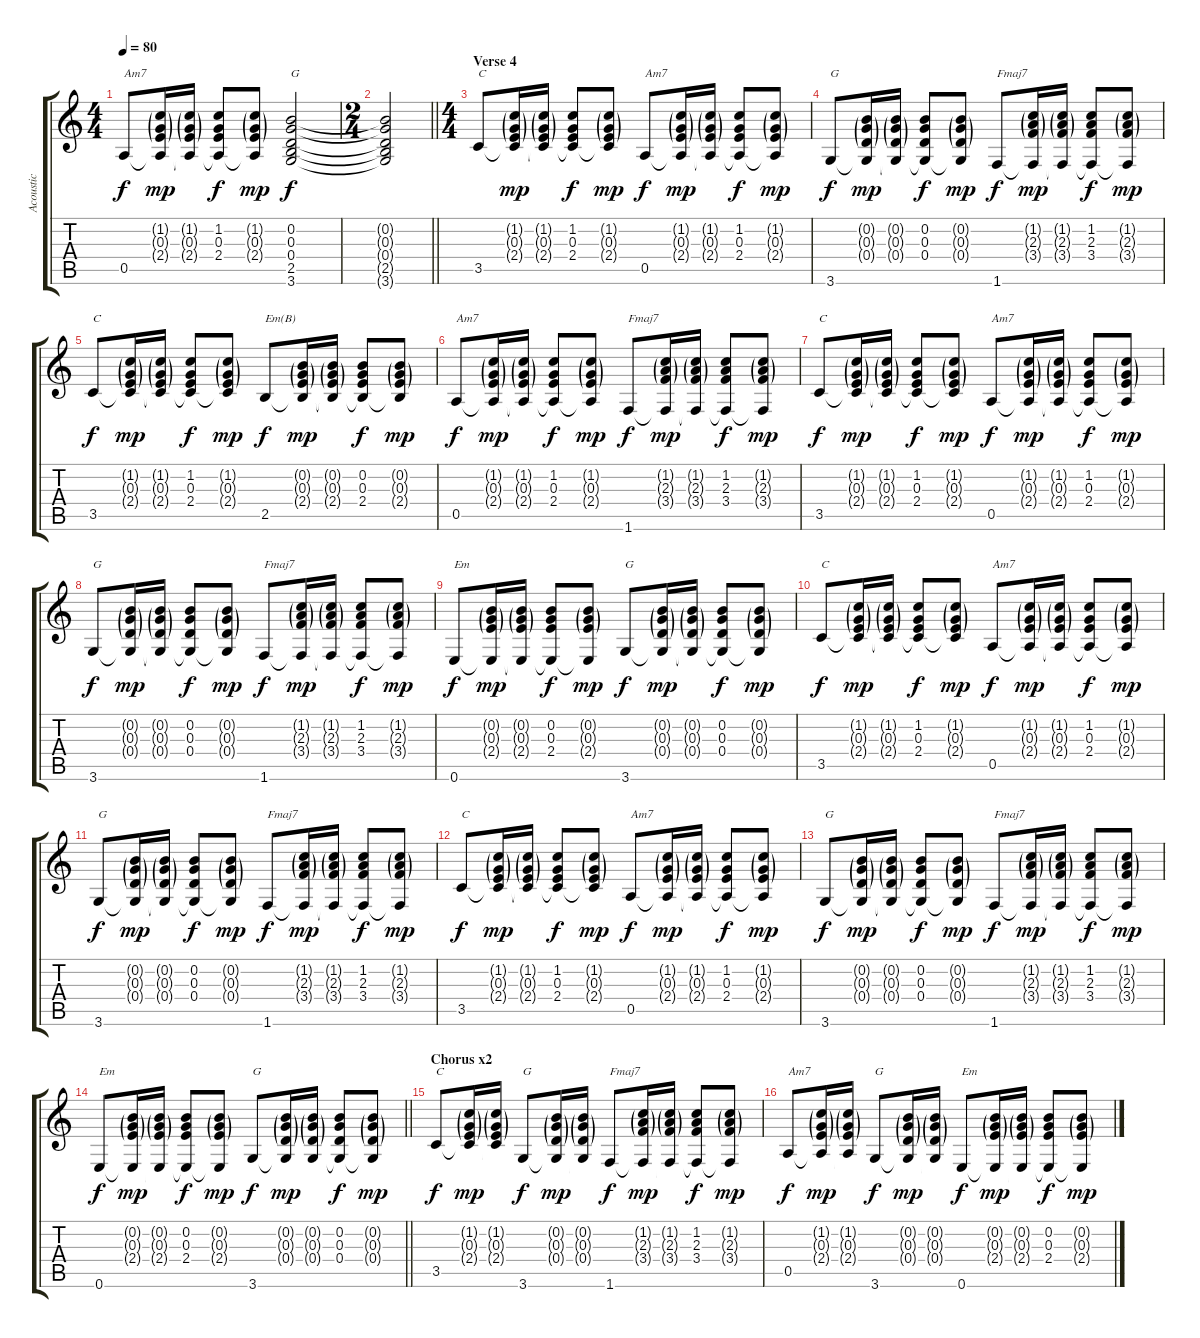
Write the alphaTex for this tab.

\track ("Acoustic" "Acoustic") {instrument acousticguitarsteel}
\staff {score tabs}
\tuning (E4 B3 G3 D3 A2 E2) {hide}
\ts (4 4)
\tempo 80
\clef g2
\ks c
0.5.8{txt "Am7" dy f} (1.2{g} 0.3{g} 2.4{g} 0.5{t}).16{dy mp} (1.2{g} 0.3{g} 2.4{g} 0.5{t}).16 (1.2 0.3 2.4 0.5{t}).8{dy f} (1.2{g} 0.3{g} 2.4{g} 0.5{t}).8{dy mp} (0.2 0.3 0.4 2.5 3.6).2{txt "G" dy f} |
\ts (2 4)
\barLineRight lightlight
(0.2{t} 0.3{t} 0.4{t} 2.5{t} 3.6{t}).2 |
\ts (4 4)
\section ("" "Verse 4")
3.5.8{txt "C"} (1.2{g} 0.3{g} 2.4{g} 3.5{t}).16{dy mp} (1.2{g} 0.3{g} 2.4{g} 3.5{t}).16 (1.2 0.3 2.4 3.5{t}).8{dy f} (1.2{g} 0.3{g} 2.4{g} 3.5{t}).8{dy mp} 0.5.8{txt "Am7" dy f} (1.2{g} 0.3{g} 2.4{g} 0.5{t}).16{dy mp} (1.2{g} 0.3{g} 2.4{g} 0.5{t}).16 (1.2 0.3 2.4 0.5{t}).8{dy f} (1.2{g} 0.3{g} 2.4{g} 0.5{t}).8{dy mp} |
3.6.8{txt "G" dy f} (0.2{g} 0.3{g} 0.4{g} 3.6{t}).16{dy mp} (0.2{g} 0.3{g} 0.4{g} 3.6{t}).16 (0.2 0.3 0.4 3.6{t}).8{dy f} (0.2{g} 0.3{g} 0.4{g} 3.6{t}).8{dy mp} 1.6.8{txt "Fmaj7" dy f} (1.2{g} 2.3{g} 3.4{g} 1.6{t}).16{dy mp} (1.2{g} 2.3{g} 3.4{g} 1.6{t}).16 (1.2 2.3 3.4 1.6{t}).8{dy f} (1.2{g} 2.3{g} 3.4{g} 1.6{t}).8{dy mp} |
3.5.8{txt "C" dy f} (1.2{g} 0.3{g} 2.4{g} 3.5{t}).16{dy mp} (1.2{g} 0.3{g} 2.4{g} 3.5{t}).16 (1.2 0.3 2.4 3.5{t}).8{dy f} (1.2{g} 0.3{g} 2.4{g} 3.5{t}).8{dy mp} 2.5.8{txt "Em(B)" dy f} (0.2{g} 0.3{g} 2.4{g} 2.5{t}).16{dy mp} (0.2{g} 0.3{g} 2.4{g} 2.5{t}).16 (0.2 0.3 2.4 2.5{t}).8{dy f} (0.2{g} 0.3{g} 2.4{g} 2.5{t}).8{dy mp} |
0.5.8{txt "Am7" dy f} (1.2{g} 0.3{g} 2.4{g} 0.5{t}).16{dy mp} (1.2{g} 0.3{g} 2.4{g} 0.5{t}).16 (1.2 0.3 2.4 0.5{t}).8{dy f} (1.2{g} 0.3{g} 2.4{g} 0.5{t}).8{dy mp} 1.6.8{txt "Fmaj7" dy f} (1.2{g} 2.3{g} 3.4{g} 1.6{t}).16{dy mp} (1.2{g} 2.3{g} 3.4{g} 1.6{t}).16 (1.2 2.3 3.4 1.6{t}).8{dy f} (1.2{g} 2.3{g} 3.4{g} 1.6{t}).8{dy mp} |
3.5.8{txt "C" dy f} (1.2{g} 0.3{g} 2.4{g} 3.5{t}).16{dy mp} (1.2{g} 0.3{g} 2.4{g} 3.5{t}).16 (1.2 0.3 2.4 3.5{t}).8{dy f} (1.2{g} 0.3{g} 2.4{g} 3.5{t}).8{dy mp} 0.5.8{txt "Am7" dy f} (1.2{g} 0.3{g} 2.4{g} 0.5{t}).16{dy mp} (1.2{g} 0.3{g} 2.4{g} 0.5{t}).16 (1.2 0.3 2.4 0.5{t}).8{dy f} (1.2{g} 0.3{g} 2.4{g} 0.5{t}).8{dy mp} |
3.6.8{txt "G" dy f} (0.2{g} 0.3{g} 0.4{g} 3.6{t}).16{dy mp} (0.2{g} 0.3{g} 0.4{g} 3.6{t}).16 (0.2 0.3 0.4 3.6{t}).8{dy f} (0.2{g} 0.3{g} 0.4{g} 3.6{t}).8{dy mp} 1.6.8{txt "Fmaj7" dy f} (1.2{g} 2.3{g} 3.4{g} 1.6{t}).16{dy mp} (1.2{g} 2.3{g} 3.4{g} 1.6{t}).16 (1.2 2.3 3.4 1.6{t}).8{dy f} (1.2{g} 2.3{g} 3.4{g} 1.6{t}).8{dy mp} |
0.6.8{txt "Em" dy f} (0.2{g} 0.3{g} 2.4{g} 0.6{t}).16{dy mp} (0.2{g} 0.3{g} 2.4{g} 0.6{t}).16 (0.2 0.3 2.4 0.6{t}).8{dy f} (0.2{g} 0.3{g} 2.4{g} 0.6{t}).8{dy mp} 3.6.8{txt "G" dy f} (0.2{g} 0.3{g} 0.4{g} 3.6{t}).16{dy mp} (0.2{g} 0.3{g} 0.4{g} 3.6{t}).16 (0.2 0.3 0.4 3.6{t}).8{dy f} (0.2{g} 0.3{g} 0.4{g} 3.6{t}).8{dy mp} |
3.5.8{txt "C" dy f} (1.2{g} 0.3{g} 2.4{g} 3.5{t}).16{dy mp} (1.2{g} 0.3{g} 2.4{g} 3.5{t}).16 (1.2 0.3 2.4 3.5{t}).8{dy f} (1.2{g} 0.3{g} 2.4{g} 3.5{t}).8{dy mp} 0.5.8{txt "Am7" dy f} (1.2{g} 0.3{g} 2.4{g} 0.5{t}).16{dy mp} (1.2{g} 0.3{g} 2.4{g} 0.5{t}).16 (1.2 0.3 2.4 0.5{t}).8{dy f} (1.2{g} 0.3{g} 2.4{g} 0.5{t}).8{dy mp} |
3.6.8{txt "G" dy f} (0.2{g} 0.3{g} 0.4{g} 3.6{t}).16{dy mp} (0.2{g} 0.3{g} 0.4{g} 3.6{t}).16 (0.2 0.3 0.4 3.6{t}).8{dy f} (0.2{g} 0.3{g} 0.4{g} 3.6{t}).8{dy mp} 1.6.8{txt "Fmaj7" dy f} (1.2{g} 2.3{g} 3.4{g} 1.6{t}).16{dy mp} (1.2{g} 2.3{g} 3.4{g} 1.6{t}).16 (1.2 2.3 3.4 1.6{t}).8{dy f} (1.2{g} 2.3{g} 3.4{g} 1.6{t}).8{dy mp} |
3.5.8{txt "C" dy f} (1.2{g} 0.3{g} 2.4{g} 3.5{t}).16{dy mp} (1.2{g} 0.3{g} 2.4{g} 3.5{t}).16 (1.2 0.3 2.4 3.5{t}).8{dy f} (1.2{g} 0.3{g} 2.4{g} 3.5{t}).8{dy mp} 0.5.8{txt "Am7" dy f} (1.2{g} 0.3{g} 2.4{g} 0.5{t}).16{dy mp} (1.2{g} 0.3{g} 2.4{g} 0.5{t}).16 (1.2 0.3 2.4 0.5{t}).8{dy f} (1.2{g} 0.3{g} 2.4{g} 0.5{t}).8{dy mp} |
3.6.8{txt "G" dy f} (0.2{g} 0.3{g} 0.4{g} 3.6{t}).16{dy mp} (0.2{g} 0.3{g} 0.4{g} 3.6{t}).16 (0.2 0.3 0.4 3.6{t}).8{dy f} (0.2{g} 0.3{g} 0.4{g} 3.6{t}).8{dy mp} 1.6.8{txt "Fmaj7" dy f} (1.2{g} 2.3{g} 3.4{g} 1.6{t}).16{dy mp} (1.2{g} 2.3{g} 3.4{g} 1.6{t}).16 (1.2 2.3 3.4 1.6{t}).8{dy f} (1.2{g} 2.3{g} 3.4{g} 1.6{t}).8{dy mp} |
\barLineRight lightlight
0.6.8{txt "Em" dy f} (0.2{g} 0.3{g} 2.4{g} 0.6{t}).16{dy mp} (0.2{g} 0.3{g} 2.4{g} 0.6{t}).16 (0.2 0.3 2.4 0.6{t}).8{dy f} (0.2{g} 0.3{g} 2.4{g} 0.6{t}).8{dy mp} 3.6.8{txt "G" dy f} (0.2{g} 0.3{g} 0.4{g} 3.6{t}).16{dy mp} (0.2{g} 0.3{g} 0.4{g} 3.6{t}).16 (0.2 0.3 0.4 3.6{t}).8{dy f} (0.2{g} 0.3{g} 0.4{g} 3.6{t}).8{dy mp} |
\section ("" "Chorus x2")
3.5.8{txt "C" dy f} (1.2{g} 0.3{g} 2.4{g} 3.5{t}).16{dy mp} (1.2{g} 0.3{g} 2.4{g} 3.5{t}).16 3.6.8{txt "G" dy f} (0.2{g} 0.3{g} 0.4{g} 3.6{t}).16{dy mp} (0.2{g} 0.3{g} 0.4{g} 3.6{t}).16 1.6.8{txt "Fmaj7" dy f} (1.2{g} 2.3{g} 3.4{g} 1.6{t}).16{dy mp} (1.2{g} 2.3{g} 3.4{g} 1.6{t}).16 (1.2 2.3 3.4 1.6{t}).8{dy f} (1.2{g} 2.3{g} 3.4{g} 1.6{t}).8{dy mp} |
0.5.8{txt "Am7" dy f} (1.2{g} 0.3{g} 2.4{g} 0.5{t}).16{dy mp} (1.2{g} 0.3{g} 2.4{g} 0.5{t}).16 3.6.8{txt "G" dy f} (0.2{g} 0.3{g} 0.4{g} 3.6{t}).16{dy mp} (0.2{g} 0.3{g} 0.4{g} 3.6{t}).16 0.6.8{txt "Em" dy f} (0.2{g} 0.3{g} 2.4{g} 0.6{t}).16{dy mp} (0.2{g} 0.3{g} 2.4{g} 0.6{t}).16 (0.2 0.3 2.4 0.6{t}).8{dy f} (0.2{g} 0.3{g} 2.4{g} 0.6{t}).8{dy mp}
